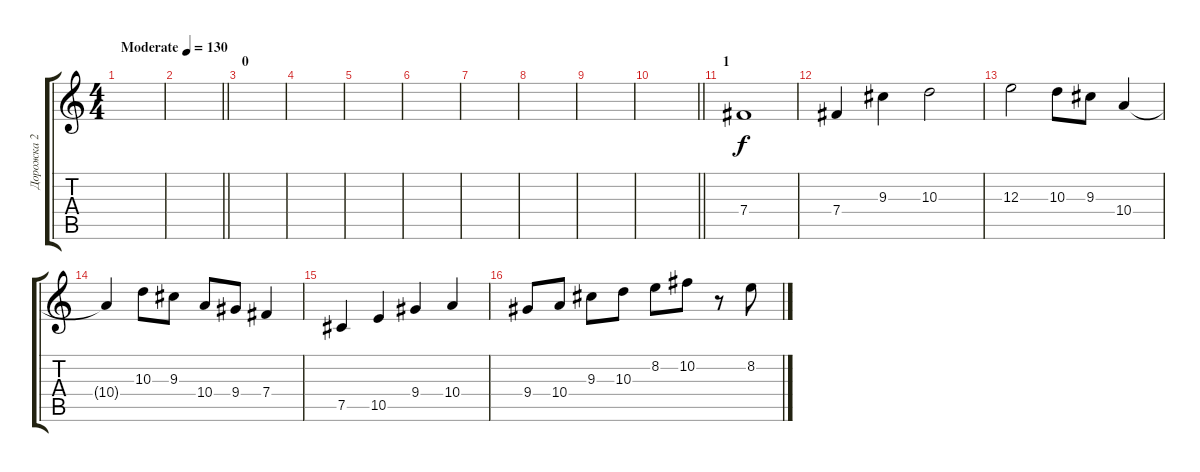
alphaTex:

\track ("Дорожка 2" "Дорожка 2") {instrument distortionguitar}
\staff {score tabs}
\tuning (Db4 Ab3 E3 B2 Gb2 B1) {hide}
\ts (4 4)
\tempo (130 "Moderate")
\clef g2
\ks c
|
\barLineRight lightlight
|
\section ("" "0")
|
|
|
|
|
|
|
\barLineRight lightlight
|
\section ("" "1")
7.4.1 |
7.4.4 9.3.4 10.3.2 |
12.3.2 10.3.8 9.3.8 10.4.4 |
10.4{t}.4 10.3.8 9.3.8 10.4.8 9.4.8 7.4.4 |
7.5.4 10.5.4 9.4.4 10.4.4 |
9.4.8 10.4.8 9.3.8 10.3.8 8.2.8 10.2.8 r.8 8.2.8
